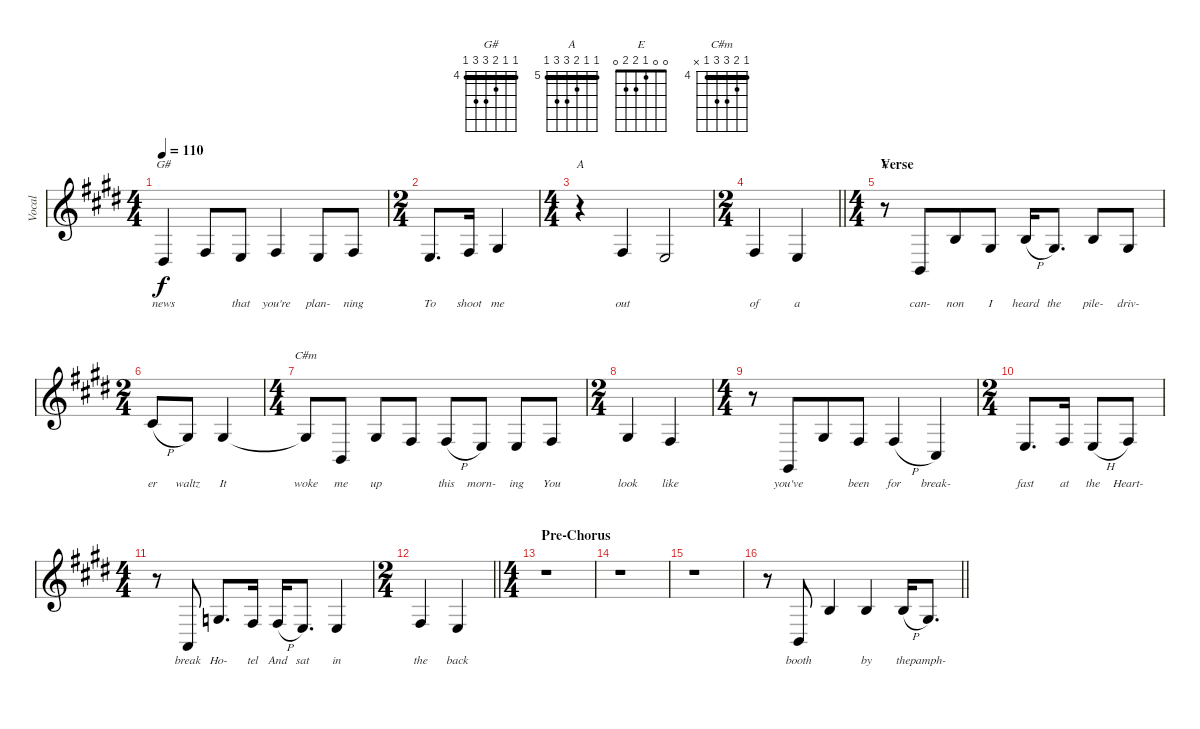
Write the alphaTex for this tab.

\track ("Vocal" "Vocal") {instrument oboe}
\staff {score}
\tuning (E4 B3 G3 D3 A2 E2) {hide}
\chord ("G#" 4 4 5 6 6 4) {firstfret 4 barre 4}
\chord ("A" 5 5 6 7 7 5) {firstfret 5 barre 5}
\chord ("E" 0 0 1 2 2 0)
\chord ("C#m" 4 5 6 6 4 x) {firstfret 4 barre 4}
\ts (4 4)
\tempo 110
\clef g2
\ks e
1.4.4{ch "G#" lyrics (0 "news") lyrics (1 "") lyrics (2 "") lyrics (3 "") lyrics (4 "") dy f} 4.4.8{lyrics (0 "") lyrics (1 "") lyrics (2 "") lyrics (3 "") lyrics (4 "")} 2.4.8{lyrics (0 "that") lyrics (1 "") lyrics (2 "") lyrics (3 "") lyrics (4 "")} 4.4.4{lyrics (0 "you're") lyrics (1 "") lyrics (2 "") lyrics (3 "") lyrics (4 "")} 2.4.8{lyrics (0 "plan-") lyrics (1 "") lyrics (2 "") lyrics (3 "") lyrics (4 "")} 4.4.8{lyrics (0 "ning") lyrics (1 "") lyrics (2 "") lyrics (3 "") lyrics (4 "")} |
\ts (2 4)
2.4.8{d lyrics (0 "To") lyrics (1 "") lyrics (2 "") lyrics (3 "") lyrics (4 "")} 4.4.16{lyrics (0 "shoot") lyrics (1 "") lyrics (2 "") lyrics (3 "") lyrics (4 "")} 1.3.4{lyrics (0 "me") lyrics (1 "") lyrics (2 "") lyrics (3 "") lyrics (4 "")} |
\ts (4 4)
r.4{ch "A"} 4.4.4{lyrics (0 "out") lyrics (1 "") lyrics (2 "") lyrics (3 "") lyrics (4 "")} 2.4.2{lyrics (0 "") lyrics (1 "") lyrics (2 "") lyrics (3 "") lyrics (4 "")} |
\ts (2 4)
\barLineRight lightlight
4.4.4{lyrics (0 "of") lyrics (1 "") lyrics (2 "") lyrics (3 "") lyrics (4 "")} 2.4.4{lyrics (0 "a") lyrics (1 "") lyrics (2 "") lyrics (3 "") lyrics (4 "")} |
\ts (4 4)
\section ("" "Verse")
r.8{ch "E"} 2.5.8{lyrics (0 "can-") lyrics (1 "") lyrics (2 "") lyrics (3 "") lyrics (4 "") beam merge} 0.2.8{lyrics (0 "non") lyrics (1 "") lyrics (2 "") lyrics (3 "") lyrics (4 "")} 1.3.8{lyrics (0 "I") lyrics (1 "") lyrics (2 "") lyrics (3 "") lyrics (4 "")} 4.3{h}.16{lyrics (0 "heard") lyrics (1 "") lyrics (2 "") lyrics (3 "") lyrics (4 "")} 1.3.8{d lyrics (0 "the") lyrics (1 "") lyrics (2 "") lyrics (3 "") lyrics (4 "")} 0.2.8{lyrics (0 "pile-") lyrics (1 "") lyrics (2 "") lyrics (3 "") lyrics (4 "")} 1.3.8{lyrics (0 "driv-") lyrics (1 "") lyrics (2 "") lyrics (3 "") lyrics (4 "")} |
\ts (2 4)
6.3{h}.8{lyrics (0 "er") lyrics (1 "") lyrics (2 "") lyrics (3 "") lyrics (4 "") beam Up} 1.3.8{lyrics (0 "waltz") lyrics (1 "") lyrics (2 "") lyrics (3 "") lyrics (4 "") beam Up} 1.3.4{lyrics (0 "It") lyrics (1 "") lyrics (2 "") lyrics (3 "") lyrics (4 "")} |
\ts (4 4)
1.3{t}.8{ch "C#m" lyrics (0 "woke") lyrics (1 "") lyrics (2 "") lyrics (3 "") lyrics (4 "")} 2.5.8{lyrics (0 "me") lyrics (1 "") lyrics (2 "") lyrics (3 "") lyrics (4 "")} 1.3.8{lyrics (0 "up") lyrics (1 "") lyrics (2 "") lyrics (3 "") lyrics (4 "")} 4.4.8{lyrics (0 "") lyrics (1 "") lyrics (2 "") lyrics (3 "") lyrics (4 "")} 4.4{h}.8{lyrics (0 "this") lyrics (1 "") lyrics (2 "") lyrics (3 "") lyrics (4 "")} 2.4.8{lyrics (0 "morn-") lyrics (1 "") lyrics (2 "") lyrics (3 "") lyrics (4 "")} 2.4.8{lyrics (0 "ing") lyrics (1 "") lyrics (2 "") lyrics (3 "") lyrics (4 "")} 4.4.8{lyrics (0 "You") lyrics (1 "") lyrics (2 "") lyrics (3 "") lyrics (4 "")} |
\ts (2 4)
1.3.4{lyrics (0 "look") lyrics (1 "") lyrics (2 "") lyrics (3 "") lyrics (4 "")} 4.4.4{lyrics (0 "like") lyrics (1 "") lyrics (2 "") lyrics (3 "") lyrics (4 "")} |
\ts (4 4)
r.8 4.6.8{lyrics (0 "you've") lyrics (1 "") lyrics (2 "") lyrics (3 "") lyrics (4 "") beam merge} 1.3.8{lyrics (0 "") lyrics (1 "") lyrics (2 "") lyrics (3 "") lyrics (4 "")} 4.4.8{lyrics (0 "been") lyrics (1 "") lyrics (2 "") lyrics (3 "") lyrics (4 "")} 9.5{h}.4{lyrics (0 "for") lyrics (1 "") lyrics (2 "") lyrics (3 "") lyrics (4 "")} 4.5.4{lyrics (0 "break-") lyrics (1 "") lyrics (2 "") lyrics (3 "") lyrics (4 "")} |
\ts (2 4)
2.4.8{d lyrics (0 "fast") lyrics (1 "") lyrics (2 "") lyrics (3 "") lyrics (4 "")} 4.4.16{lyrics (0 "at") lyrics (1 "") lyrics (2 "") lyrics (3 "") lyrics (4 "")} 2.4{h}.8{lyrics (0 "the") lyrics (1 "") lyrics (2 "") lyrics (3 "") lyrics (4 "")} 4.4.8{lyrics (0 "Heart-") lyrics (1 "") lyrics (2 "") lyrics (3 "") lyrics (4 "")} |
\ts (4 4)
r.8 0.5.8{lyrics (0 "break") lyrics (1 "") lyrics (2 "") lyrics (3 "") lyrics (4 "")} 0.3.8{d lyrics (0 "Ho-") lyrics (1 "") lyrics (2 "") lyrics (3 "") lyrics (4 "")} 4.4.16{lyrics (0 "tel") lyrics (1 "") lyrics (2 "") lyrics (3 "") lyrics (4 "")} 4.4{h}.16{lyrics (0 "And") lyrics (1 "") lyrics (2 "") lyrics (3 "") lyrics (4 "")} 2.4.8{d lyrics (0 "sat") lyrics (1 "") lyrics (2 "") lyrics (3 "") lyrics (4 "")} 2.4.4{lyrics (0 "in") lyrics (1 "") lyrics (2 "") lyrics (3 "") lyrics (4 "")} |
\ts (2 4)
\barLineRight lightlight
4.4.4{lyrics (0 "the") lyrics (1 "") lyrics (2 "") lyrics (3 "") lyrics (4 "")} 2.4.4{lyrics (0 "back") lyrics (1 "") lyrics (2 "") lyrics (3 "") lyrics (4 "")} |
\ts (4 4)
\section ("" "Pre-Chorus")
r.1 |
r.1 |
r.1 |
\barLineRight lightlight
r.8 2.5.8{lyrics (0 "booth") lyrics (1 "") lyrics (2 "") lyrics (3 "") lyrics (4 "")} 0.2.4{lyrics (0 "") lyrics (1 "") lyrics (2 "") lyrics (3 "") lyrics (4 "")} 0.2.4{lyrics (0 "by") lyrics (1 "") lyrics (2 "") lyrics (3 "") lyrics (4 "")} 4.3{h}.16{lyrics (0 "the") lyrics (1 "") lyrics (2 "") lyrics (3 "") lyrics (4 "")} 1.3.8{d lyrics (0 "pamph-") lyrics (1 "") lyrics (2 "") lyrics (3 "") lyrics (4 "")}
